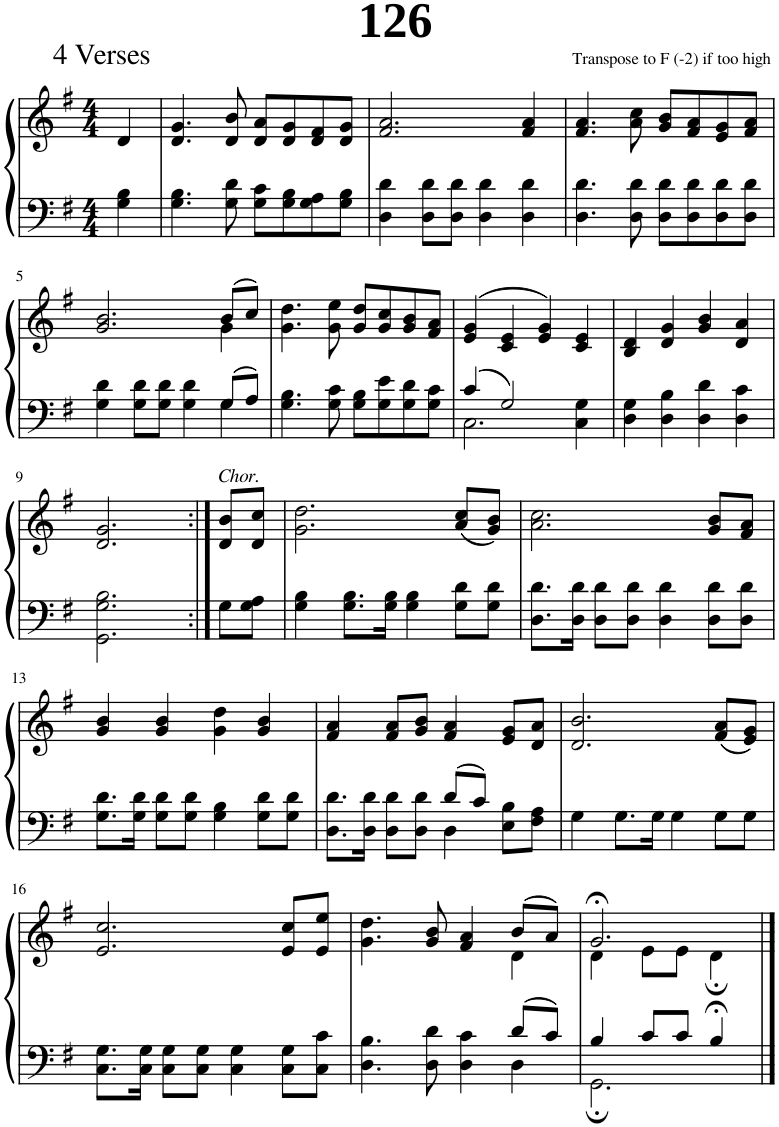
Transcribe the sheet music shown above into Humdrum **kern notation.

**kern	**kern
*part1	*part1
*staff2	*staff1
*I"Piano	*
*I'Pno.	*
*clefF4	*clefG2
*k[f#]	*k[f#]
*M4/4	*M4/4
=1	=1
4G\ 4B\	4d/
=2	=2
4.G\ 4.B\	4.d/ 4.g/
8G\ 8d\	8d/ 8b/
8G\ 8c\L	8d/ 8a/L
8G\ 8B\	8d/ 8g/
8G\ 8A\	8d/ 8f#/
8G\ 8B\J	8d/ 8g/J
=3	=3
4D\ 4d\	2.f#/ 2.a/
8D\ 8d\L	.
8D\ 8d\J	.
4D\ 4d\	.
4D\ 4d\	4f#/ 4a/
=4	=4
4.D\ 4.d\	4.f#/ 4.a/
8D\ 8d\	8a\ 8cc\
8D\ 8d\L	8g/ 8b/L
8D\ 8d\	8f#/ 8a/
8D\ 8d\	8e/ 8g/
8D\ 8d\J	8f#/ 8a/J
!!LO:LB:g=z
=5	=5
*^	*^
2.ryy	4G\ 4d\	2.g/ 2.b/	2.ryy
.	8G\ 8d\L	.	.
.	8G\ 8d\J	.	.
.	4G\ 4d\	.	.
8G/L	4G\	(8b/L	4g\
8A/J	.	8cc/J)	.
*v	*v	*	*
*	*v	*v
=6	=6
4.G\ 4.B\	4.g\ 4.dd\
8G\ 8c\	8g\ 8ee\
8G\ 8B\L	8g/ 8dd/L
8G\ 8e\	8g/ 8cc/
8G\ 8d\	8g/ 8b/
8G\ 8c\J	8f#/ 8a/J
=7	=7
*^	*
4c/	2.C\	(>4e/ 4g/
2G/	.	4c/ 4e/
.	.	4e/ 4g/)
4ryy	4C\ 4G\	4c/ 4e/
*v	*v	*
=8	=8
4D\ 4G\	4B/ 4d/
4D\ 4B\	4d/ 4g/
4D\ 4d\	4g/ 4b/
4D\ 4c\	4d/ 4a/
!!LO:LB:g=z
=9	=9
2.GG\ 2.G\ 2.B\	2.d/ 2.g/
=10:|!	=10:|!
!	!LO:TX:a:i:t=Chor.
8G\L	8d/ 8b/L
8G\ 8A\J	8d/ 8cc/J
=11	=11
4G\ 4B\	2.g\ 2.dd\
8.G\ 8.B\L	.
16G\ 16B\Jk	.
4G\ 4B\	.
8G\ 8d\L	(8a/ 8cc/L
8G\ 8d\J	8g/ 8b/J)
=12	=12
8.D\ 8.d\L	2.a\ 2.cc\
16D\ 16d\Jk	.
8D\ 8d\L	.
8D\ 8d\J	.
4D\ 4d\	.
8D\ 8d\L	8g/ 8b/L
8D\ 8d\J	8f#/ 8a/J
!!LO:LB:g=z
=13	=13
8.G\ 8.d\L	4g/ 4b/
16G\ 16d\Jk	.
8G\ 8d\L	4g/ 4b/
8G\ 8d\J	.
4G\ 4B\	4g\ 4dd\
8G\ 8d\L	4g/ 4b/
8G\ 8d\J	.
=14	=14
*^	*
2ryy	8.D\ 8.d\L	4f#/ 4a/
.	16D\ 16d\Jk	.
.	8D\ 8d\L	8f#/ 8a/L
.	8D\ 8d\J	8g/ 8b/J
8d/L	4D\	4f#/ 4a/
8c/J	.	.
4ryy	8E\ 8B\L	8e/ 8g/L
.	8F#\ 8A\J	8d/ 8a/J
*v	*v	*
=15	=15
4G\	2.d/ 2.b/
8.G\L	.
16G\Jk	.
4G\	.
8G\L	(8f#/ 8a/L
8G\J	8e/ 8g/J)
!!LO:LB:g=z
=16	=16
8.C\ 8.G\L	2.e/ 2.cc/
16C\ 16G\Jk	.
8C\ 8G\L	.
8C\ 8G\J	.
4C\ 4G\	.
8C\ 8G\L	8e/ 8cc/L
8C\ 8c\J	8e/ 8ee/J
=17	=17
*^	*^
2.ryy	4.D\ 4.B\	4.g\ 4.dd\	2.ryy
.	8D\ 8d\	8g/ 8b/	.
.	4D\ 4c\	4f#/ 4a/	.
8d/L	4D\	(8b/L	4d\
8c/J	.	8a/J)	.
=18	=18	=18	=18
4B/	2.GG;\	2.g;</	4d\
8c/L	.	.	8e\L
8c/J	.	.	8e\J
4B;</	.	.	4d;\
*v	*v	*	*
*	*v	*v
==	==
*-	*-
